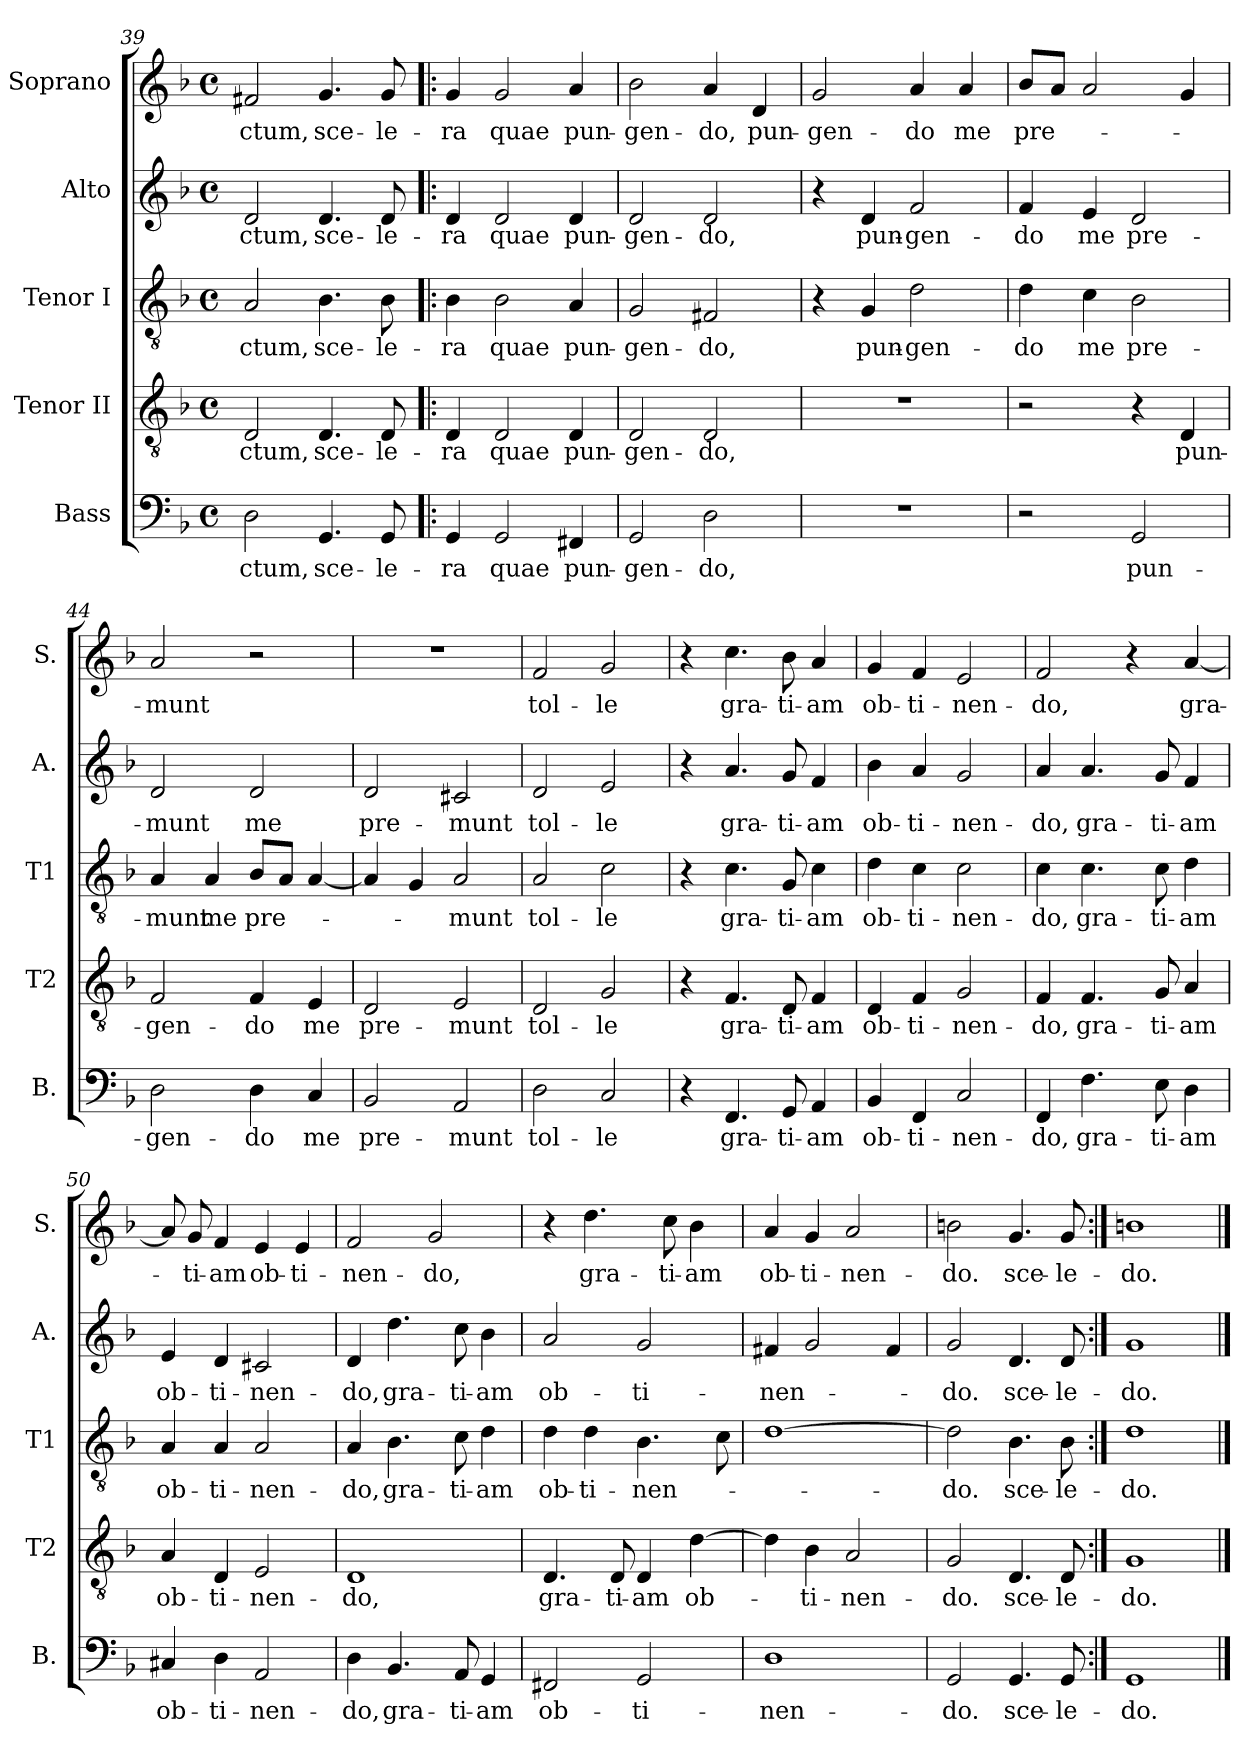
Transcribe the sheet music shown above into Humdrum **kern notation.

**kern	**text	**kern	**text	**kern	**text	**kern	**text	**kern	**text
*part5	*part5	*part4	*part4	*part3	*part3	*part2	*part2	*part1	*part1
*staff5	*staff5	*staff4	*staff4	*staff3	*staff3	*staff2	*staff2	*staff1	*staff1
*I"Bass	*	*I"Tenor II	*	*I"Tenor I	*	*I"Alto	*	*I"Soprano	*
*I'B.	*	*I'T2	*	*I'T1	*	*I'A.	*	*I'S.	*
*clefF4	*	*clefGv2	*	*clefGv2	*	*clefG2	*	*clefG2	*
*k[b-]	*	*k[b-]	*	*k[b-]	*	*k[b-]	*	*k[b-]	*
*F:	*	*F:	*	*F:	*	*F:	*	*F:	*
*M4/4	*	*M4/4	*	*M4/4	*	*M4/4	*	*M4/4	*
*met(c)	*	*met(c)	*	*met(c)	*	*met(c)	*	*met(c)	*
=39	=39	=39	=39	=39	=39	=39	=39	=39	=39
2D\	ctum,	2D/	ctum,	2A/	ctum,	2d/	ctum,	2f#X/	ctum,
4.GG/	sce-	4.D/	sce-	4.B-\	sce-	4.d/	sce-	4.g/	sce-
8GG/	-le-	8D/	-le-	8B-\	-le-	8d/	-le-	8g/	-le-
!!LO:PB:g=z
=40!|:	=40!|:	=40!|:	=40!|:	=40!|:	=40!|:	=40!|:	=40!|:	=40!|:	=40!|:
4GG/	-ra	4D/	-ra	4B-\	-ra	4d/	-ra	4g/	-ra
2GG/	quae	2D/	quae	2B-\	quae	2d/	quae	2g/	quae
4FF#X/	pun-	4D/	pun-	4A/	pun-	4d/	pun-	4a/	pun-
=41	=41	=41	=41	=41	=41	=41	=41	=41	=41
2GG/	-gen-	2D/	-gen-	2G/	-gen-	2d/	-gen-	2b-\	-gen-
2D\	-do,	2D/	-do,	2F#X/	-do,	2d/	-do,	4a/	-do,
.	.	.	.	.	.	.	.	4d/	pun-
=42	=42	=42	=42	=42	=42	=42	=42	=42	=42
1r	.	1r	.	4r	.	4r	.	2g/	-gen-
.	.	.	.	4G/	pun-	4d/	pun-	.	.
.	.	.	.	2d\	-gen-	2f/	-gen-	4a/	-do
.	.	.	.	.	.	.	.	4a/	me
=43	=43	=43	=43	=43	=43	=43	=43	=43	=43
2r	.	2r	.	4d\	-do	4f/	-do	8b-/L	pre-
.	.	.	.	.	.	.	.	8a/J	.
.	.	.	.	4c\	me	4e/	me	2a/	.
2GG/	pun-	4r	.	2B-\	pre-	2d/	pre-	.	.
.	.	4D/	pun-	.	.	.	.	4g/	.
=44	=44	=44	=44	=44	=44	=44	=44	=44	=44
2D\	-gen-	2F/	-gen-	4A/	-munt	2d/	-munt	2a/	-munt
.	.	.	.	4A/	me	.	.	.	.
4D\	-do	4F/	-do	8B-/L	pre-	2d/	me	2r	.
.	.	.	.	8A/J	.	.	.	.	.
4C/	me	4E/	me	[<4A/	.	.	.	.	.
!!LO:LB:g=z
=45	=45	=45	=45	=45	=45	=45	=45	=45	=45
2BB-/	pre-	2D/	pre-	4A/]	.	2d/	pre-	1r	.
.	.	.	.	4G/	.	.	.	.	.
2AA/	-munt	2E/	-munt	2A/	-munt	2c#X/	-munt	.	.
=46	=46	=46	=46	=46	=46	=46	=46	=46	=46
2D\	tol-	2D/	tol-	2A/	tol-	2d/	tol-	2f/	tol-
2C/	-le	2G/	-le	2c\	-le	2e/	-le	2g/	-le
=47	=47	=47	=47	=47	=47	=47	=47	=47	=47
4r	.	4r	.	4r	.	4r	.	4r	.
4.FF/	gra-	4.F/	gra-	4.c\	gra-	4.a/	gra-	4.cc\	gra-
8GG/	-ti-	8D/	-ti-	8G/	-ti-	8g/	-ti-	8b-\	-ti-
4AA/	-am	4F/	-am	4c\	-am	4f/	-am	4a/	-am
=48	=48	=48	=48	=48	=48	=48	=48	=48	=48
4BB-/	ob-	4D/	ob-	4d\	ob-	4b-\	ob-	4g/	ob-
4FF/	-ti-	4F/	-ti-	4c\	-ti-	4a/	-ti-	4f/	-ti-
2C/	-nen-	2G/	-nen-	2c\	-nen-	2g/	-nen-	2e/	-nen-
=49	=49	=49	=49	=49	=49	=49	=49	=49	=49
4FF/	-do,	4F/	-do,	4c\	-do,	4a/	-do,	2f/	-do,
4.F\	gra-	4.F/	gra-	4.c\	gra-	4.a/	gra-	.	.
.	.	.	.	.	.	.	.	4r	.
8E\	-ti-	8G/	-ti-	8c\	-ti-	8g/	-ti-	.	.
4D\	-am	4A/	-am	4d\	-am	4f/	-am	[<4a/	gra-
!!LO:LB:g=z
=50	=50	=50	=50	=50	=50	=50	=50	=50	=50
4C#X/	ob-	4A/	ob-	4A/	ob-	4e/	ob-	8a/]	.
.	.	.	.	.	.	.	.	8g/	-ti-
4D\	-ti-	4D/	-ti-	4A/	-ti-	4d/	-ti-	4f/	-am
2AA/	-nen-	2E/	-nen-	2A/	-nen-	2c#X/	-nen-	4e/	ob-
.	.	.	.	.	.	.	.	4e/	-ti-
=51	=51	=51	=51	=51	=51	=51	=51	=51	=51
4D\	-do,	1D	-do,	4A/	-do,	4d/	-do,	2f/	-nen-
4.BB-/	gra-	.	.	4.B-\	gra-	4.dd\	gra-	.	.
.	.	.	.	.	.	.	.	2g/	-do,
8AA/	-ti-	.	.	8c\	-ti-	8cc\	-ti-	.	.
4GG/	-am	.	.	4d\	-am	4b-\	-am	.	.
=52	=52	=52	=52	=52	=52	=52	=52	=52	=52
2FF#X/	ob-	4.D/	gra-	4d\	ob-	2a/	ob-	4r	.
.	.	.	.	4d\	-ti-	.	.	4.dd\	gra-
.	.	8D/	-ti-	.	.	.	.	.	.
2GG/	-ti-	4D/	-am	4.B-\	-nen-	2g/	-ti-	.	.
.	.	.	.	.	.	.	.	8cc\	-ti-
.	.	[4d\	ob-	.	.	.	.	4b-\	-am
.	.	.	.	8c\	.	.	.	.	.
=53	=53	=53	=53	=53	=53	=53	=53	=53	=53
1D	-nen-	4d\]	.	[1d	.	4f#X/	-nen-	4a/	ob-
.	.	4B-\	-ti-	.	.	2g/	.	4g/	-ti-
.	.	2A/	-nen-	.	.	.	.	2a/	-nen-
.	.	.	.	.	.	4f#/	.	.	.
=54	=54	=54	=54	=54	=54	=54	=54	=54	=54
2GG/	-do.	2G/	-do.	2d\]	-do.	2g/	-do.	2bn\	-do.
4.GG/	sce-	4.D/	sce-	4.B-\	sce-	4.d/	sce-	4.g/	sce-
8GG/	-le-	8D/	-le-	8B-\	-le-	8d/	-le-	8g/	-le-
=55:|!	=55:|!	=55:|!	=55:|!	=55:|!	=55:|!	=55:|!	=55:|!	=55:|!	=55:|!
1GG	-do.	1G	-do.	1d	-do.	1g	-do.	1bn	-do.
==	==	==	==	==	==	==	==	==	==
*-	*-	*-	*-	*-	*-	*-	*-	*-	*-
